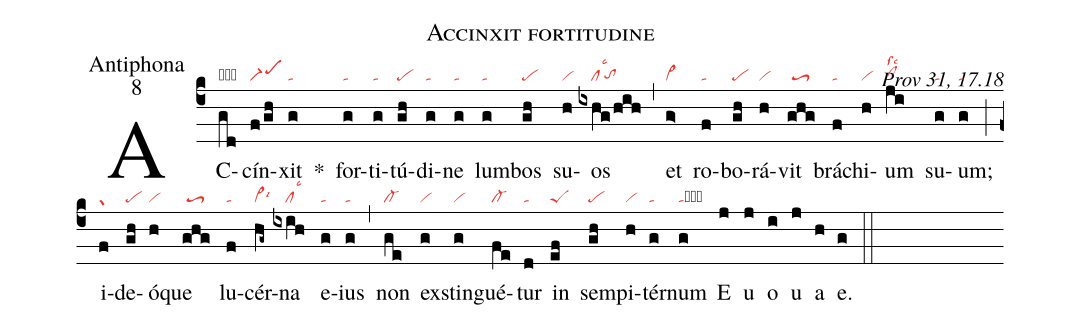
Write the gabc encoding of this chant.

name:Accinxit fortitudine;
office-part:Antiphona;
mode:8;
commentary:Prov 31, 17.18;
nabc-lines:1;
%%
name:Accinxit fortitudine;
office-part:Antiphona;
mode:8;
book:Antiphonale monasticum III, 2007, p. 456;
transcriber:Matthias Bry;
commentary:Prov 31, 17.18;
%%
(c4) AC(gd|obclM)cín(f/gh|scM1)xit(g|ta) <sp>*</sp>() for(g|ta)ti(g|ta)tú(gh|pe)di(g|ta)ne(g|ta) lum(g|ta)bos(gh|pe) su(h|vi)os(ixhg/hih|////cllsc3`tohg) (,) et(g>|vi>) ro(f|ta)bo(gh|pe)rá(h|vi)vit(ghg|/toS3) brá(f|ta)chi(h|vi)um(ji|clhhlssc2) su(g|ta)um;(g|ta) (;) i(f|gr)de(gh|pe)ó(h|vi)que(ghg|/toS3) lu(f|ta)cér(hg~|vi>lsi6)na(ixih|////cllsc3) e(g|ta)ius(g|ta) (,) non(ge|cl-) ex(g|vi)stin(g|vi)gué(fe|cl-)tur(d|ta) in(ef|peS) sem(gh|pe)pi(h|vi)tér(g|ta)num(g|tacb)
<eu>E(j) u(j) o(i) u(j) a(h) e.(g) </eu>(::)
